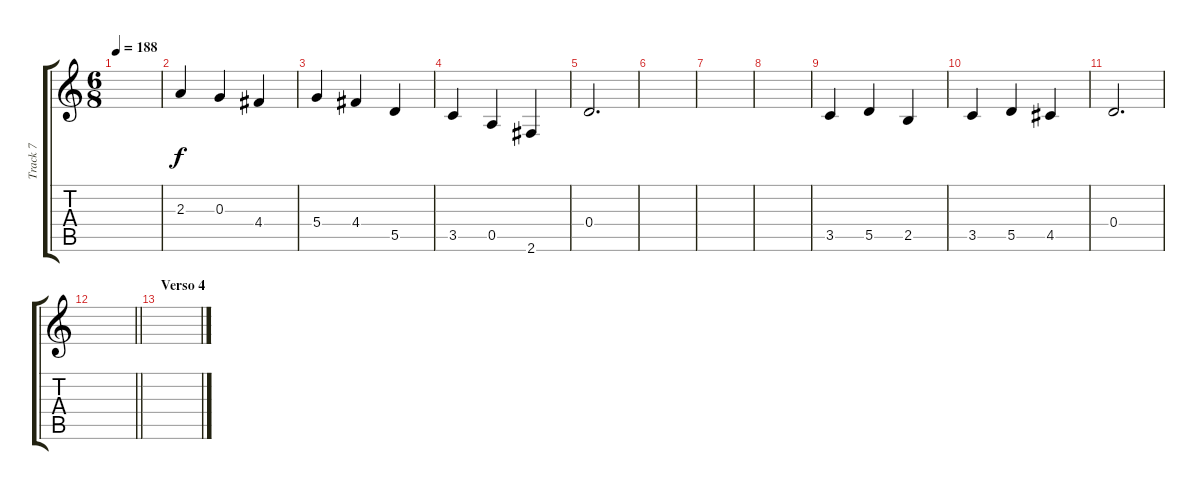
\track ("Track 7" "Track 7") {instrument acousticguitarsteel}
\staff {score tabs}
\tuning (E4 B3 G3 D3 A2 E2) {hide}
\ts (6 8)
\tempo 188
\clef g2
\ks c
|
2.3.4 0.3.4 4.4.4 |
5.4.4 4.4.4 5.5.4 |
3.5.4 0.5.4 2.6.4 |
0.4.2{d} |
|
|
|
3.5.4 5.5.4 2.5.4 |
3.5.4 5.5.4 4.5.4 |
0.4.2{d} |
\barLineRight lightlight
|
\section ("" "Verso 4")
